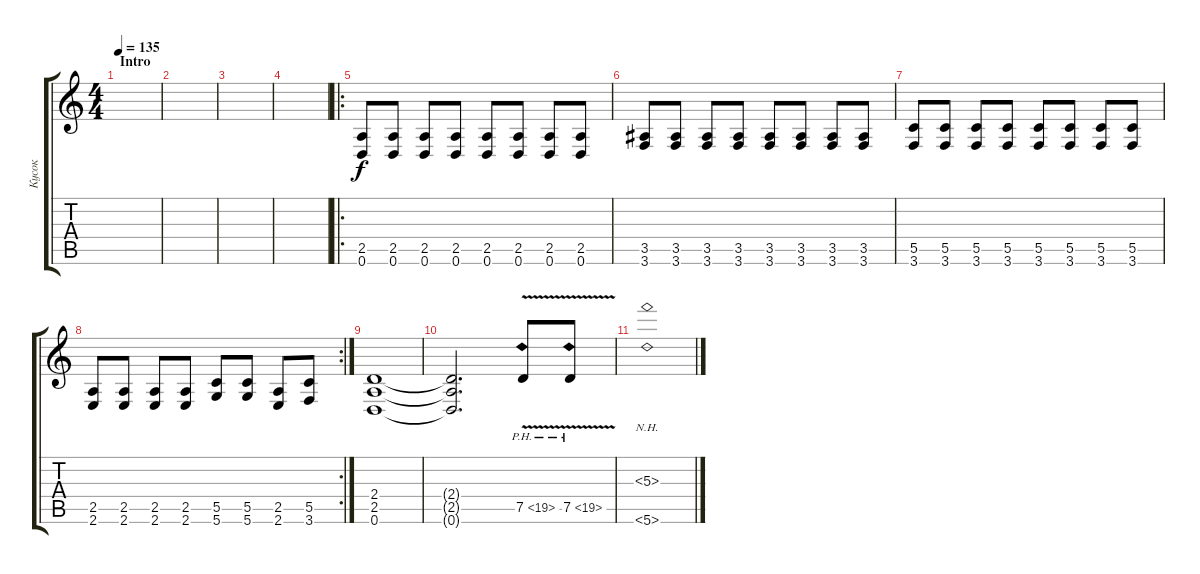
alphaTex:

\track ("Кусок" "Кусок") {instrument distortionguitar}
\staff {score tabs}
\tuning (D4 A3 F3 C3 G2 D2) {hide}
\ts (4 4)
\section ("" "Intro")
\tempo 135
\clef g2
\ks c
|
|
|
|
\ro
(2.5 0.6).8 (2.5 0.6).8 (2.5 0.6).8 (2.5 0.6).8 (2.5 0.6).8 (2.5 0.6).8 (2.5 0.6).8 (2.5 0.6).8 |
(3.5 3.6).8 (3.5 3.6).8 (3.5 3.6).8 (3.5 3.6).8 (3.5 3.6).8 (3.5 3.6).8 (3.5 3.6).8 (3.5 3.6).8 |
(5.5 3.6).8 (5.5 3.6).8 (5.5 3.6).8 (5.5 3.6).8 (5.5 3.6).8 (5.5 3.6).8 (5.5 3.6).8 (5.5 3.6).8 |
\rc 2
(2.5 2.6).8 (2.5 2.6).8 (2.5 2.6).8 (2.5 2.6).8 (5.5 5.6).8 (5.5 5.6).8 (2.5 2.6).8 (5.5 3.6).8 |
(2.4 2.5 0.6).1 |
(2.4{t} 2.5{t} 0.6{t}).2{d} 7.5{ph 12 v}.8 7.5{ph 12 v}.8 |
(5.3{nh} 5.6{nh}).1{volume 12 instrument acousticguitarsteel}
